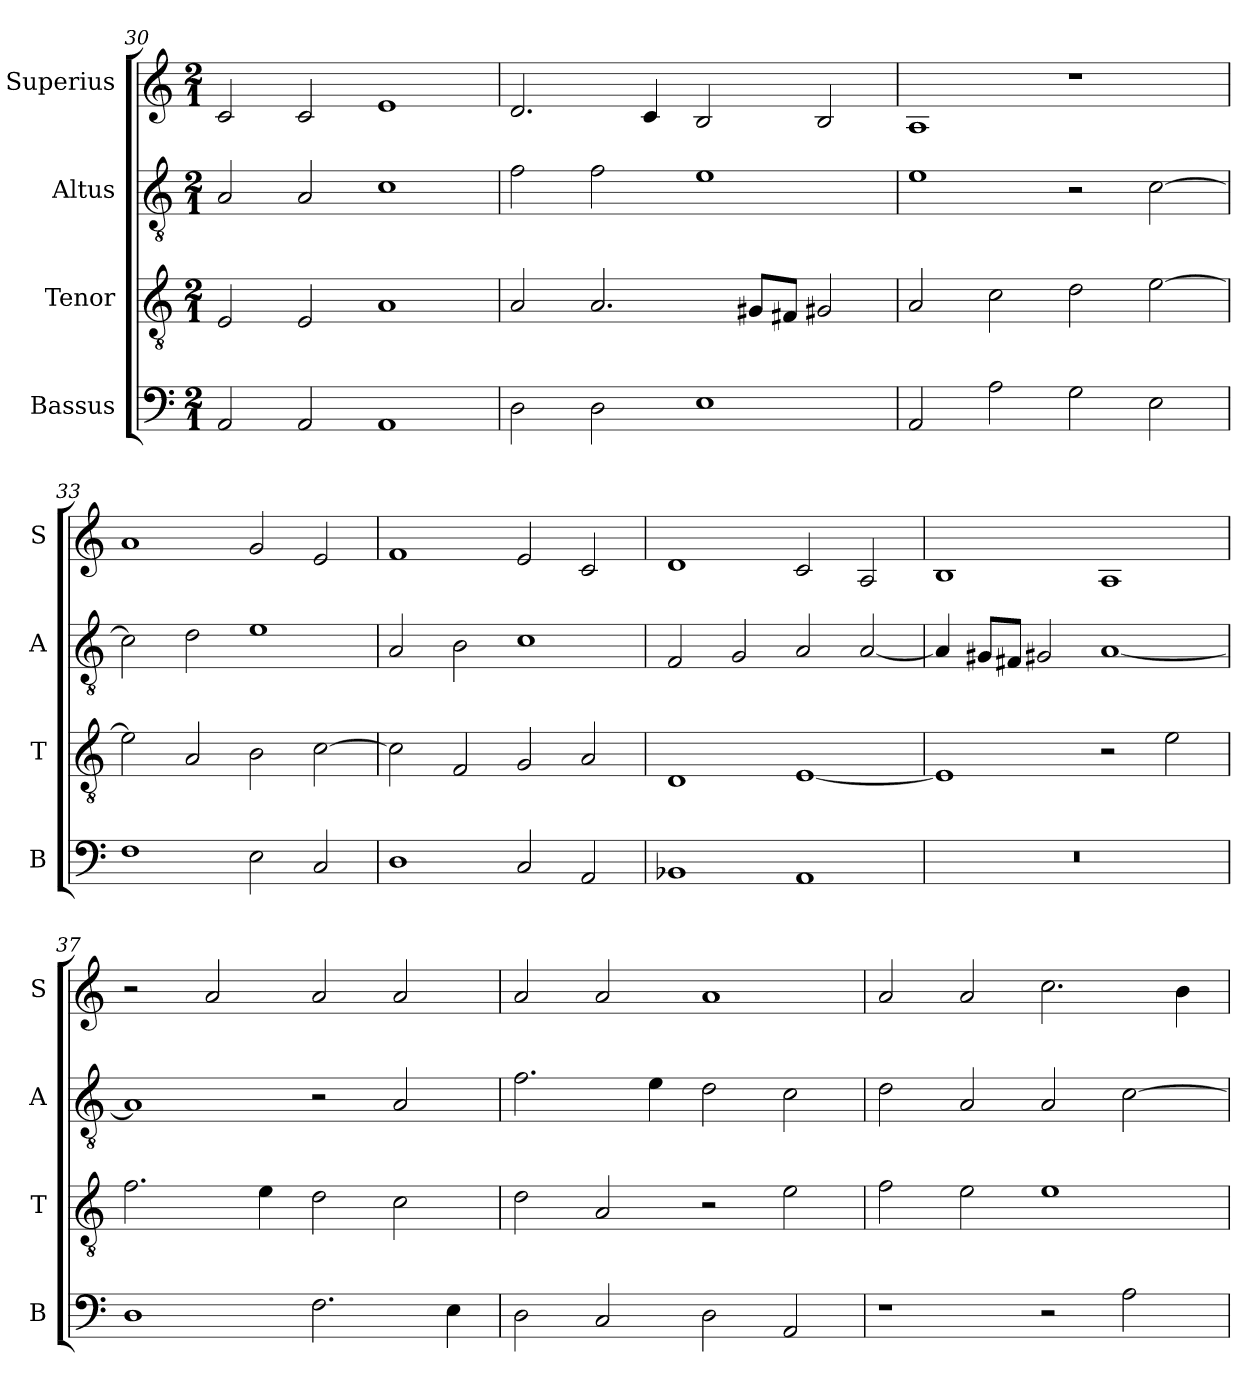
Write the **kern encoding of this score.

**kern	**kern	**kern	**kern
*part4	*part3	*part2	*part1
*staff4	*staff3	*staff2	*staff1
*I"Bassus	*I"Tenor	*I"Altus	*I"Superius
*I'B	*I'T	*I'A	*I'S
*clefF4	*clefGv2	*clefGv2	*clefG2
*k[]	*k[]	*k[]	*k[]
*C:	*C:	*C:	*C:
*M2/1	*M2/1	*M2/1	*M2/1
=30	=30	=30	=30
2AA	2E	2A	2c
2AA	2E	2A	2c
1AA	1A	1c	1e
=31	=31	=31	=31
2D	2A	2f	2.d
2D	2.A	2f	.
.	.	.	4c
1E	.	1e	2B
.	8G#XL	.	.
.	8F#XJ	.	.
.	2G#X	.	2B
=32	=32	=32	=32
2AA	2A	1e	1A
2A	2c	.	.
2G	2d	2r	1r
2E	[2e	[2c	.
=33	=33	=33	=33
1F	2e]	2c]	1a
.	2A	2d	.
2E	2B	1e	2g
2C	[2c	.	2e
=34	=34	=34	=34
1D	2c]	2A	1f
.	2F	2B	.
2C	2G	1c	2e
2AA	2A	.	2c
=35	=35	=35	=35
1BB-X	1D	2F	1d
.	.	2G	.
1AA	[1E	2A	2c
.	.	[2A	2A
=36	=36	=36	=36
0r	1E]	4A]	1B
.	.	8G#XL	.
.	.	8F#XJ	.
.	.	2G#X	.
.	2r	[1A	1A
.	2e	.	.
=37	=37	=37	=37
1D	2.f	1A]	2r
.	.	.	2a
.	4e	.	.
2.F	2d	2r	2a
.	2c	2A	2a
4E	.	.	.
=38	=38	=38	=38
2D	2d	2.f	2a
2C	2A	.	2a
.	.	4e	.
2D	2r	2d	1a
2AA	2e	2c	.
=39	=39	=39	=39
1r	2f	2d	2a
.	2e	2A	2a
2r	1e	2A	2.cc
2A	.	[2c	.
.	.	.	4b
=	=	=	=
*-	*-	*-	*-
